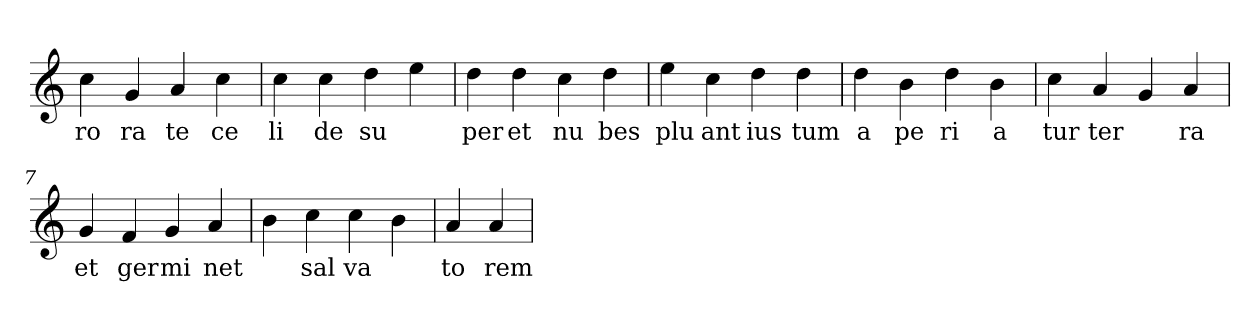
**kern	**text
*part1	*part1
*staff1	*staff1
*clefG2	*
=1	=1
4cc	ro
4g	ra
4a	te
4cc	ce
=2	=2
4cc	li
4cc	de
4dd	su
4ee	.
=3	=3
4dd	per
4dd	et
4cc	nu
4dd	bes
=4	=4
4ee	plu
4cc	ant
4dd	ius
4dd	tum
=5	=5
4dd	a
4b	pe
4dd	ri
4b	a
=6	=6
4cc	tur
4a	ter
4g	.
4a	ra
=7	=7
4g	et
4f	ger
4g	mi
4a	net
=8	=8
4b	.
4cc	sal
4cc	va
4b	.
=9	=9
4a	to
4a	rem
=	=
*-	*-
